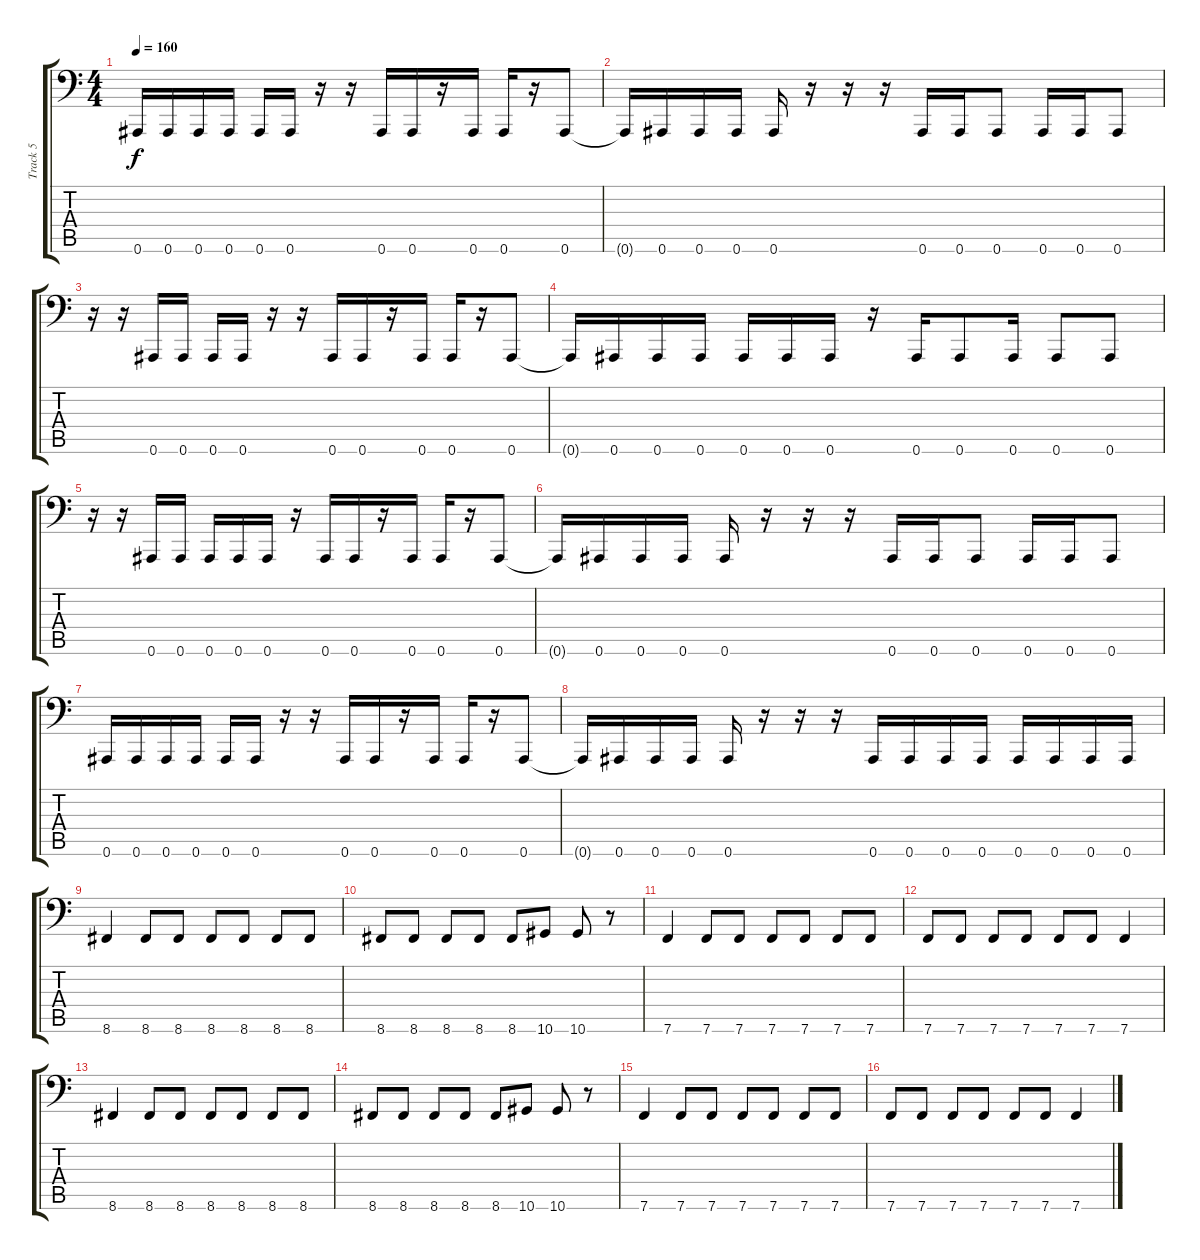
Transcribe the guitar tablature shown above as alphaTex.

\track ("Track 5" "Track 5") {instrument electricbasspick}
\staff {score tabs}
\tuning (C3 G2 Eb2 Bb1 F1 Bb0) {hide}
\ts (4 4)
\tempo 160
\clef f4
\ks c
0.6.16{dy f} 0.6.16 0.6.16 0.6.16 0.6.16 0.6.16 r.16 r.16 0.6.16 0.6.16 r.16 0.6.16 0.6.16 r.16 0.6.8 |
0.6{t}.16 0.6.16 0.6.16 0.6.16 0.6.16 r.16 r.16 r.16 0.6.16 0.6.16 0.6.8 0.6.16 0.6.16 0.6.8 |
r.16 r.16 0.6.16 0.6.16 0.6.16 0.6.16 r.16 r.16 0.6.16 0.6.16 r.16 0.6.16 0.6.16 r.16 0.6.8 |
0.6{t}.16 0.6.16 0.6.16 0.6.16 0.6.16 0.6.16 0.6.16 r.16 0.6.16 0.6.8 0.6.16 0.6.8 0.6.8 |
r.16 r.16 0.6.16 0.6.16 0.6.16 0.6.16 0.6.16 r.16 0.6.16 0.6.16 r.16 0.6.16 0.6.16 r.16 0.6.8 |
0.6{t}.16 0.6.16 0.6.16 0.6.16 0.6.16 r.16 r.16 r.16 0.6.16 0.6.16 0.6.8 0.6.16 0.6.16 0.6.8 |
0.6.16 0.6.16 0.6.16 0.6.16 0.6.16 0.6.16 r.16 r.16 0.6.16 0.6.16 r.16 0.6.16 0.6.16 r.16 0.6.8 |
0.6{t}.16 0.6.16 0.6.16 0.6.16 0.6.16 r.16 r.16 r.16 0.6.16 0.6.16 0.6.16 0.6.16 0.6.16 0.6.16 0.6.16 0.6.16 |
8.6.4 8.6.8 8.6.8 8.6.8 8.6.8 8.6.8 8.6.8 |
8.6.8 8.6.8 8.6.8 8.6.8 8.6.8 10.6.8 10.6.8 r.8 |
7.6.4 7.6.8 7.6.8 7.6.8 7.6.8 7.6.8 7.6.8 |
7.6.8 7.6.8 7.6.8 7.6.8 7.6.8 7.6.8 7.6.4 |
8.6.4 8.6.8 8.6.8 8.6.8 8.6.8 8.6.8 8.6.8 |
8.6.8 8.6.8 8.6.8 8.6.8 8.6.8 10.6.8 10.6.8 r.8 |
7.6.4 7.6.8 7.6.8 7.6.8 7.6.8 7.6.8 7.6.8 |
7.6.8 7.6.8 7.6.8 7.6.8 7.6.8 7.6.8 7.6.4
